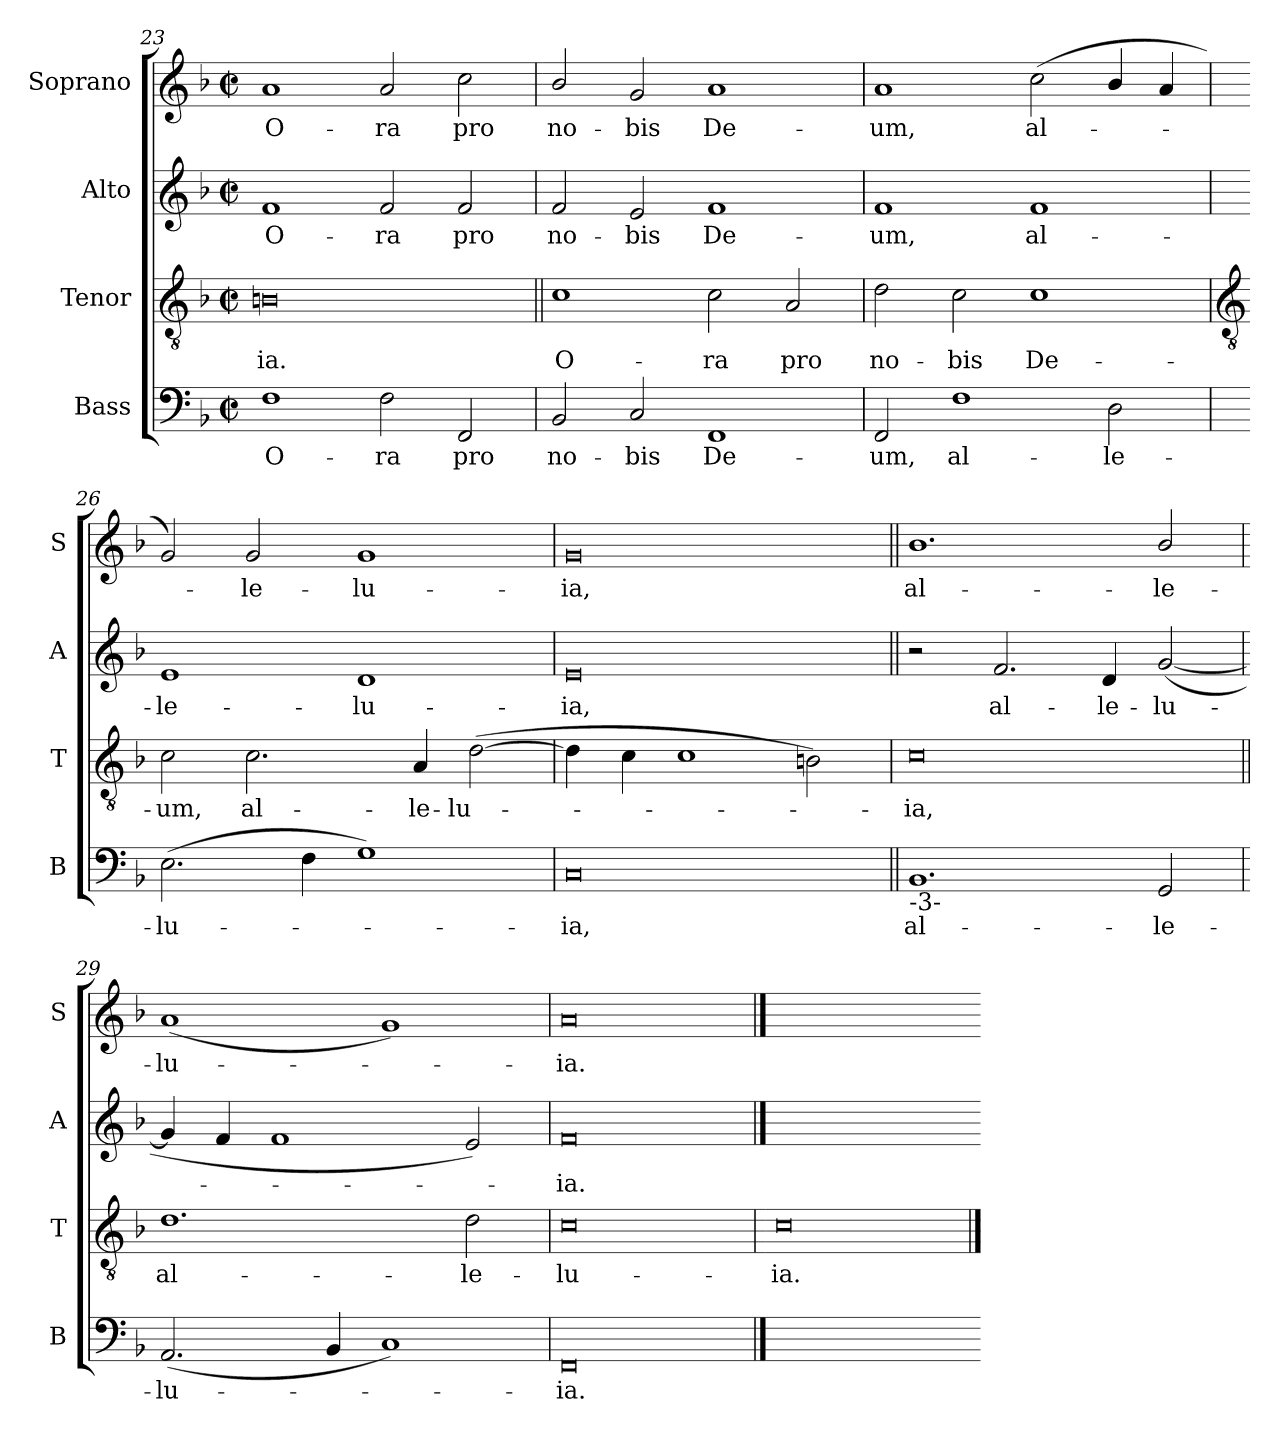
**kern	**text	**kern	**text	**kern	**text	**kern	**text
*part4	*part4	*part3	*part3	*part2	*part2	*part1	*part1
*staff4	*staff4	*staff3	*staff3	*staff2	*staff2	*staff1	*staff1
*I"Bass	*	*I"Tenor	*	*I"Alto	*	*I"Soprano	*
*I'B	*	*I'T	*	*I'A	*	*I'S	*
*clefF4	*	*clefGv2	*	*clefG2	*	*clefG2	*
*k[b-]	*	*k[b-]	*	*k[b-]	*	*k[b-]	*
*F:	*	*F:	*	*F:	*	*F:	*
*M4/2	*	*M4/2	*	*M4/2	*	*M4/2	*
*met(c|)	*	*met(c|)	*	*met(c|)	*	*met(c|)	*
=23	=23	=23	=23	=23	=23	=23	=23
!	!LO:LY:b	!	!LO:LY:b	!	!LO:LY:b	!	!LO:LY:b
1F	O-	0Bn	ia.	1f	O-	1a	O-
!	!LO:LY:b	!	!	!	!LO:LY:b	!	!LO:LY:b
2F	-ra	.	.	2f	-ra	2a	-ra
!	!LO:LY:b	!	!	!	!LO:LY:b	!	!LO:LY:b
2FF	pro	.	.	2f	pro	2cc	pro
=24	=24	=24||	=24	=24	=24	=24	=24
!	!LO:LY:b	!	!LO:LY:b	!	!LO:LY:b	!	!LO:LY:b
2BB-	no-	1c	O-	2f	no-	2b-/	no-
!	!LO:LY:b	!	!	!	!LO:LY:b	!	!LO:LY:b
2C	-bis	.	.	2e	-bis	2g	-bis
!	!LO:LY:b	!	!LO:LY:b	!	!LO:LY:b	!	!LO:LY:b
1FF	De-	2c	-ra	1f	De-	1a	De-
!	!	!	!LO:LY:b	!	!	!	!
.	.	2A	pro	.	.	.	.
!!LO:LB:g=z
=25	=25	=25	=25	=25	=25	=25	=25
!	!LO:LY:b	!	!LO:LY:b	!	!LO:LY:b	!	!LO:LY:b
2FF	-um,	2d	no-	1f	-um,	1a	-um,
!	!LO:LY:b	!	!LO:LY:b	!	!	!	!
1F	al-	2c	-bis	.	.	.	.
!	!	!	!LO:LY:b	!	!LO:LY:b	!	!LO:LY:b
.	.	1c	De-	1f	al-	(<2cc	al-
!	!LO:LY:b	!	!	!	!	!	!
2D	-le-	.	.	.	.	4b-/	.
.	.	.	.	.	.	4a	.
!!LO:LB:g=z
=26	=26	=26	=26	=26	=26	=26	=26
*	*	*clefGv2	*	*	*	*	*
!	!LO:LY:b	!	!LO:LY:b	!	!LO:LY:b	!	!
(>2.E	-lu-	2c	-um,	1e	-le-	2g)	.
!	!	!	!LO:LY:b	!	!	!	!LO:LY:b
.	.	2.c	al-	.	.	2g	le-
4F	.	.	.	.	.	.	.
!	!	!	!	!	!LO:LY:b	!	!LO:LY:b
1G)	.	.	.	1d	-lu-	1g	-lu-
!	!	!	!LO:LY:b	!	!	!	!
.	.	4A	-le-	.	.	.	.
!	!	!	!LO:LY:b	!	!	!	!
.	.	(>[2d	-lu-	.	.	.	.
=27	=27	=27	=27	=27	=27	=27	=27
!	!LO:LY:b	!	!	!	!LO:LY:b	!	!LO:LY:b
0C	ia,	4d]	.	0e	-ia,	0g	-ia,
.	.	4c	.	.	.	.	.
.	.	1c	.	.	.	.	.
.	.	2Bn)	.	.	.	.	.
=28||	=28||	=28	=28||	=28||	=28||	=28||	=28||
!LO:TX:b:t=-3-	!	!	!	!	!	!	!
!	!LO:LY:b	!	!LO:LY:b	!	!	!	!LO:LY:b
1.BB-	al-	0c	ia,	2r	.	1.b-	al-
!	!	!	!	!	!LO:LY:b	!	!
.	.	.	.	2.f	al-	.	.
!	!	!	!	!	!LO:LY:b	!	!
.	.	.	.	4d	-le-	.	.
!	!LO:LY:b	!	!	!	!LO:LY:b	!	!LO:LY:b
2GG	-le-	.	.	(<[2g	-lu-	2b-/	-le-
=29	=29	=29||	=29	=29	=29	=29	=29
!	!LO:LY:b	!	!LO:LY:b	!	!	!	!LO:LY:b
(<2.AA	-lu-	1.d	al-	4g]	.	(<1a	-lu-
.	.	.	.	4f	.	.	.
.	.	.	.	1f	.	.	.
4BB-	.	.	.	.	.	.	.
1C)	.	.	.	.	.	1g)	.
!	!	!	!LO:LY:b	!	!	!	!
.	.	2d	-le-	2e)	.	.	.
=30	=30	=30	=30	=30	=30	=30	=30
!	!LO:LY:b	!	!LO:LY:b	!	!LO:LY:b	!	!LO:LY:b
0FF	ia.	0c	-lu-	0f	ia.	0a	ia.
==	==	=	==	==	==	==	==
!	!	!	!LO:LY:b	!	!	!	!
0ryy	.	0c	-ia.	0ryy	.	0ryy	.
=	=	==	=	=	=	=	=
*-	*-	*-	*-	*-	*-	*-	*-
